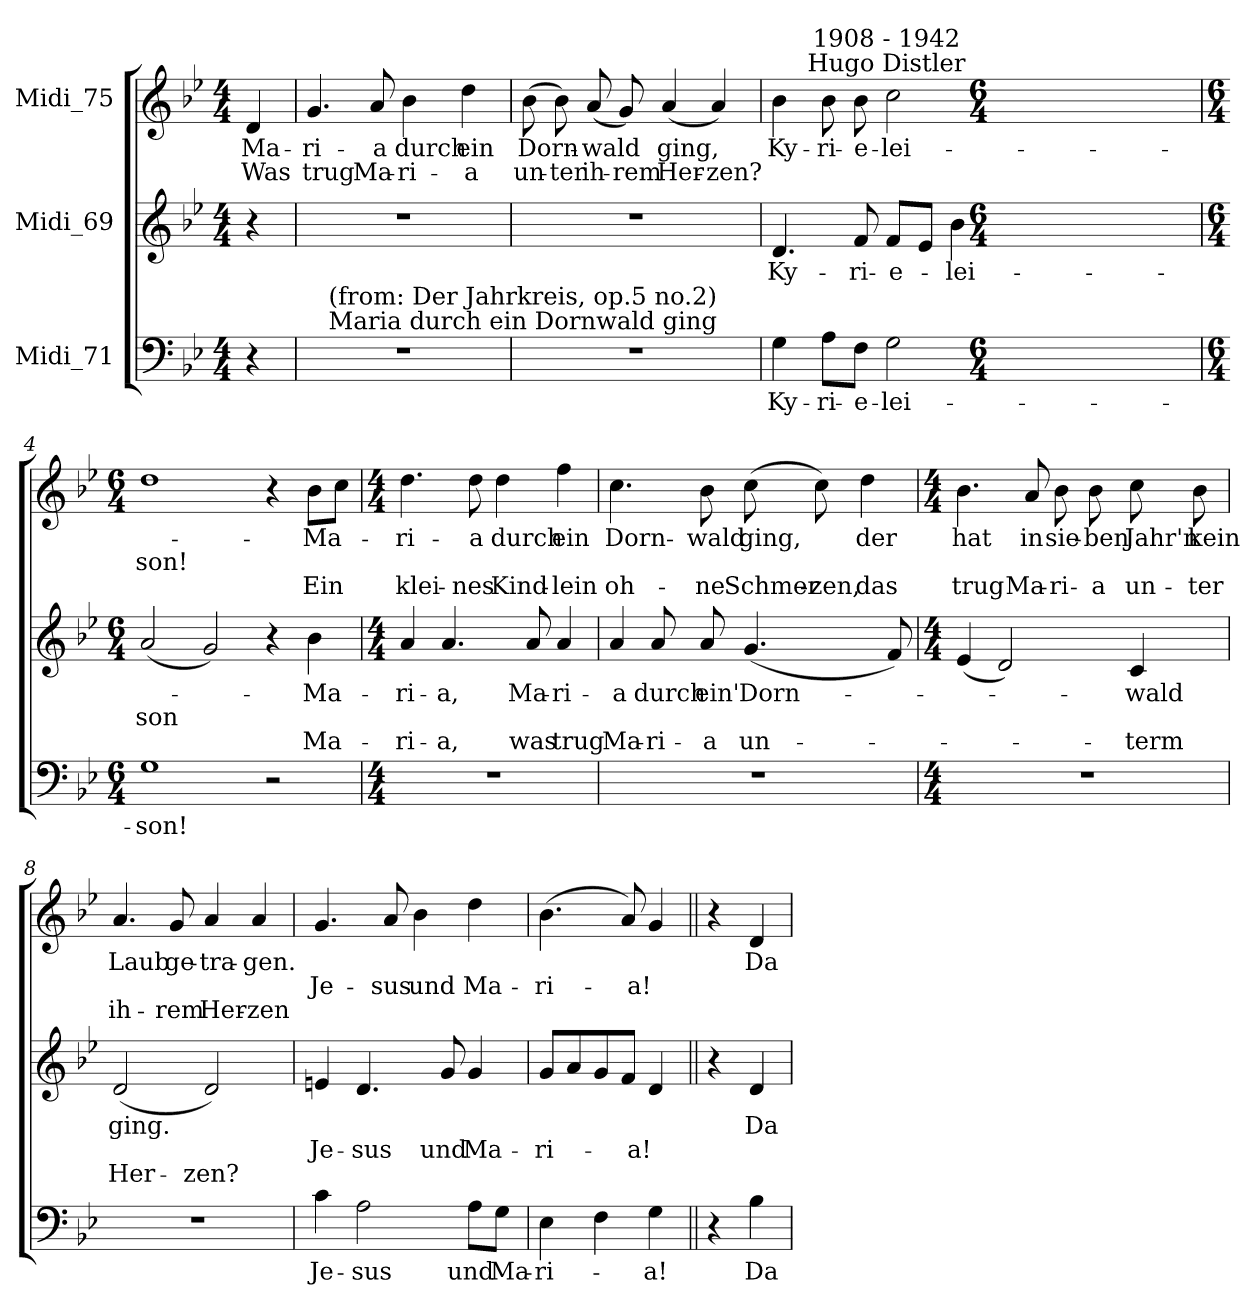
**kern	**text	**kern	**text	**text	**text	**kern	**text	**text	**text
*part3	*part3	*part2	*part2	*part2	*part2	*part1	*part1	*part1	*part1
*staff3	*staff3	*staff2	*staff2	*staff2	*staff2	*staff1	*staff1	*staff1	*staff1
*I"Midi_71	*	*I"Midi_69	*	*	*	*I"Midi_75	*	*	*
*clefF4	*	*clefG2	*	*	*	*clefG2	*	*	*
*k[b-e-]	*	*k[b-e-]	*	*	*	*k[b-e-]	*	*	*
*B-:	*	*B-:	*	*	*	*B-:	*	*	*
*M4/4	*	*M4/4	*	*	*	*M4/4	*	*	*
=	=	=	=	=	=	=	=	=	=
!	!	!	!	!	!	!	!LO:LY:b	!LO:LY:b	!
4r	.	4r	.	.	.	4d	Ma-	-Was	.
=1	=1	=1	=1	=1	=1	=1	=1	=1	=1
!	!	!	!	!	!	!	!LO:LY:b	!LO:LY:b	!
1r	.	1r	.	.	.	4.g	ri-	-trug	.
!	!	!	!	!	!	!	!LO:LY:b	!LO:LY:b	!
.	.	.	.	.	.	8a	a	Ma-	.
!	!	!	!	!	!	!	!LO:LY:b	!LO:LY:b	!
.	.	.	.	.	.	4b-	-durch	ri-	.
!	!	!	!	!	!	!	!LO:LY:b	!LO:LY:b	!
.	.	.	.	.	.	4dd	-ein	a	.
=2	=2	=2	=2	=2	=2	=2	=2	=2	=2
!LO:TX:a:cj:t=Maria durch ein Dornwald ging	!	!	!	!	!	!	!	!	!
!LO:TX:a:cj:t=(from&colon; Der Jahrkreis, op.5 no.2)	!	!	!	!	!	!	!	!	!
!	!	!	!	!	!	!	!LO:LY:b	!LO:LY:b	!
1r	.	1r	.	.	.	(>8b-	Dorn-	-un-	.
!	!	!	!	!	!	!	!	!LO:LY:b	!
.	.	.	.	.	.	8b-)	.	-ter	.
!	!	!	!	!	!	!	!LO:LY:b	!LO:LY:b	!
.	.	.	.	.	.	(<8a	wald	ih-	.
!	!	!	!	!	!	!	!	!LO:LY:b	!
.	.	.	.	.	.	8g)	.	-rem	.
!	!	!	!	!	!	!	!LO:LY:b	!LO:LY:b	!
.	.	.	.	.	.	(<4a	ging,	Her-	.
!	!	!	!	!	!	!	!	!LO:LY:b	!
.	.	.	.	.	.	4a)	.	-zen?	.
=3	=3	=3	=3	=3	=3	=3	=3	=3	=3
!	!LO:LY:b	!	!LO:LY:b	!	!	!	!LO:LY:b	!	!
4G	Ky-	4.d	Ky-	.	.	4b-	Ky-	.	.
!	!LO:LY:b	!	!	!	!	!	!LO:LY:b	!	!
8A\L	-ri-	.	.	.	.	8b-	-ri-	.	.
!	!LO:LY:b	!	!LO:LY:b	!	!	!	!LO:LY:b	!	!
8F\J	-e-	8f	-ri-	.	.	8b-	-e-	.	.
!	!	!	!	!	!	!LO:TX:a:cj:t=Hugo Distler	!	!	!
!	!	!	!	!	!	!LO:TX:a:cj:t=1908 - 1942	!	!	!
!	!LO:LY:b	!	!LO:LY:b	!	!	!	!LO:LY:b	!	!
2G	-lei--	8fL	-e-	.	.	2cc	-lei--	.	.
.	.	8e-J	.	.	.	.	.	.	.
!	!	!	!LO:LY:b	!	!	!	!	!	!
.	.	4b-	-lei-	.	.	.	.	.	.
*M6/4	*	*M6/4	*	*	*	*M6/4	*	*	*
!!LO:LB:g=z
=4	=4	=4	=4	=4	=4	=4	=4	=4	=4
*M6/4	*	*M6/4	*	*	*	*M6/4	*	*	*
!	!LO:LY:b	!	!	!LO:LY:b	!	!	!	!LO:LY:b	!
1G	-son!	(<2a	.	-son	.	1dd	.	-son!	.
.	.	2g)	.	.	.	.	.	.	.
2r	.	4r	.	.	.	4r	.	.	.
!	!	!	!LO:LY:b	!	!LO:LY:b	!	!LO:LY:b	!	!LO:LY:b
.	.	4b-	Ma-	.	-Ma-	8b-L	Ma-	.	-Ein
.	.	.	.	.	.	8ccJ	.	.	.
=5	=5	=5	=5	=5	=5	=5	=5	=5	=5
*M4/4	*	*M4/4	*	*	*	*M4/4	*	*	*
!	!	!	!LO:LY:b	!	!LO:LY:b	!	!LO:LY:b	!	!LO:LY:b
1r	.	4a	-ri-	.	-ri-	4.dd	ri-	.	-klei-
!	!	!	!LO:LY:b	!	!LO:LY:b	!	!	!	!
.	.	4.a	-a,	.	a,	.	.	.	.
!	!	!	!	!	!	!	!LO:LY:b	!	!LO:LY:b
.	.	.	.	.	.	8dd	-a	.	nes
!	!	!	!	!	!	!	!LO:LY:b	!	!LO:LY:b
.	.	.	.	.	.	4dd	durch	.	Kind-
!	!	!	!LO:LY:b	!	!LO:LY:b	!	!	!	!
.	.	8a	Ma-	.	-was	.	.	.	.
!	!	!	!LO:LY:b	!	!LO:LY:b	!	!LO:LY:b	!	!LO:LY:b
.	.	4a	ri-	.	-trug	4ff	-ein	.	lein
=6	=6	=6	=6	=6	=6	=6	=6	=6	=6
!	!	!	!LO:LY:b	!	!LO:LY:b	!	!LO:LY:b	!	!LO:LY:b
1r	.	4a	a	.	Ma-	4.cc	Dorn-	.	-oh-
!	!	!	!LO:LY:b	!	!LO:LY:b	!	!	!	!
.	.	8a	-durch	.	ri-	.	.	.	.
!	!	!	!LO:LY:b	!	!LO:LY:b	!	!LO:LY:b	!	!LO:LY:b
.	.	8a	-ein'	.	a	8b-	-wald	.	ne
!	!	!	!LO:LY:b	!	!LO:LY:b	!	!LO:LY:b	!	!LO:LY:b
.	.	(<4.g	Dorn-	.	-un-	(>8cc	ging,	.	Schmer-
!	!	!	!	!	!	!	!	!	!LO:LY:b
.	.	.	.	.	.	8cc)	.	.	-zen,
!	!	!	!	!	!	!	!LO:LY:b	!	!LO:LY:b
.	.	.	.	.	.	4dd	der	.	das
.	.	8f)	.	.	.	.	.	.	.
!!LO:LB:g=z
=7	=7	=7	=7	=7	=7	=7	=7	=7	=7
*M4/4	*	*M4/4	*	*	*	*M4/4	*	*	*
!	!	!	!	!	!	!	!LO:LY:b	!	!LO:LY:b
1r	.	(<4e-	.	.	.	4.b-	hat	.	trug
.	.	2d)	.	.	.	.	.	.	.
!	!	!	!	!	!	!	!LO:LY:b	!	!LO:LY:b
.	.	.	.	.	.	8a	in	.	Ma-
!	!	!	!	!	!	!	!LO:LY:b	!	!LO:LY:b
.	.	.	.	.	.	8b-	-sie-	.	-ri-
!	!	!	!	!	!	!	!LO:LY:b	!	!LO:LY:b
.	.	.	.	.	.	8b-	-ben	.	a
!	!	!	!LO:LY:b	!	!LO:LY:b	!	!LO:LY:b	!	!LO:LY:b
.	.	4c	-wald	.	term	8cc	Jahr'n	.	un-
!	!	!	!	!	!	!	!LO:LY:b	!	!LO:LY:b
.	.	.	.	.	.	8b-	-kein	.	ter
=8	=8	=8	=8	=8	=8	=8	=8	=8	=8
!	!	!	!LO:LY:b	!	!LO:LY:b	!	!LO:LY:b	!	!LO:LY:b
1r	.	(>2d	ging.	.	Her-	4.a	Laub	.	ih-
!	!	!	!	!	!	!	!LO:LY:b	!	!LO:LY:b
.	.	.	.	.	.	8g	-ge-	.	-rem
!	!	!	!	!	!LO:LY:b	!	!LO:LY:b	!	!LO:LY:b
.	.	2d)	.	.	-zen?	4a	tra-	.	-Her-
!	!	!	!	!	!	!	!LO:LY:b	!	!LO:LY:b
.	.	.	.	.	.	4a	-gen.	.	zen
=9	=9	=9	=9	=9	=9	=9	=9	=9	=9
!	!LO:LY:b	!	!	!LO:LY:b	!	!	!	!LO:LY:b	!
4c	Je-	4en	.	Je-	.	4.g	.	Je-	.
!	!LO:LY:b	!	!	!LO:LY:b	!	!	!	!	!
2A	-sus	4.d	.	-sus	.	.	.	.	.
!	!	!	!	!	!	!	!	!LO:LY:b	!
.	.	.	.	.	.	8a	.	-sus	.
!	!	!	!	!	!	!	!	!LO:LY:b	!
.	.	.	.	.	.	4b-	.	und	.
!	!	!	!	!LO:LY:b	!	!	!	!	!
.	.	8g	.	und	.	.	.	.	.
!	!LO:LY:b	!	!	!LO:LY:b	!	!	!	!LO:LY:b	!
8A\L	und	4g	.	Ma-	.	4dd	.	Ma-	.
!	!LO:LY:b	!	!	!	!	!	!	!	!
8G\J	Ma-	.	.	.	.	.	.	.	.
=10	=10	=10	=10	=10	=10	=10	=10	=10	=10
!	!LO:LY:b	!	!	!LO:LY:b	!	!	!	!LO:LY:b	!
4E-	-ri-	8gL	.	-ri-	.	(>4.b-	.	-ri-	.
.	.	8a	.	.	.	.	.	.	.
4F	.	8g	.	.	.	.	.	.	.
.	.	8fJ	.	.	.	8a)	.	.	.
!	!LO:LY:b	!	!	!LO:LY:b	!	!	!	!LO:LY:b	!
4G	-a!	4d	.	-a!	.	4g	.	-a!	.
!!LO:LB:g=z
=11||	=11||	=11||	=11||	=11||	=11||	=11||	=11||	=11||	=11||
4r	.	4r	.	.	.	4r	.	.	.
!	!LO:LY:b	!	!LO:LY:b	!	!	!	!LO:LY:b	!	!
4B-	Da	4d	Da	.	.	4d	Da	.	.
=	=	=	=	=	=	=	=	=	=
*-	*-	*-	*-	*-	*-	*-	*-	*-	*-
